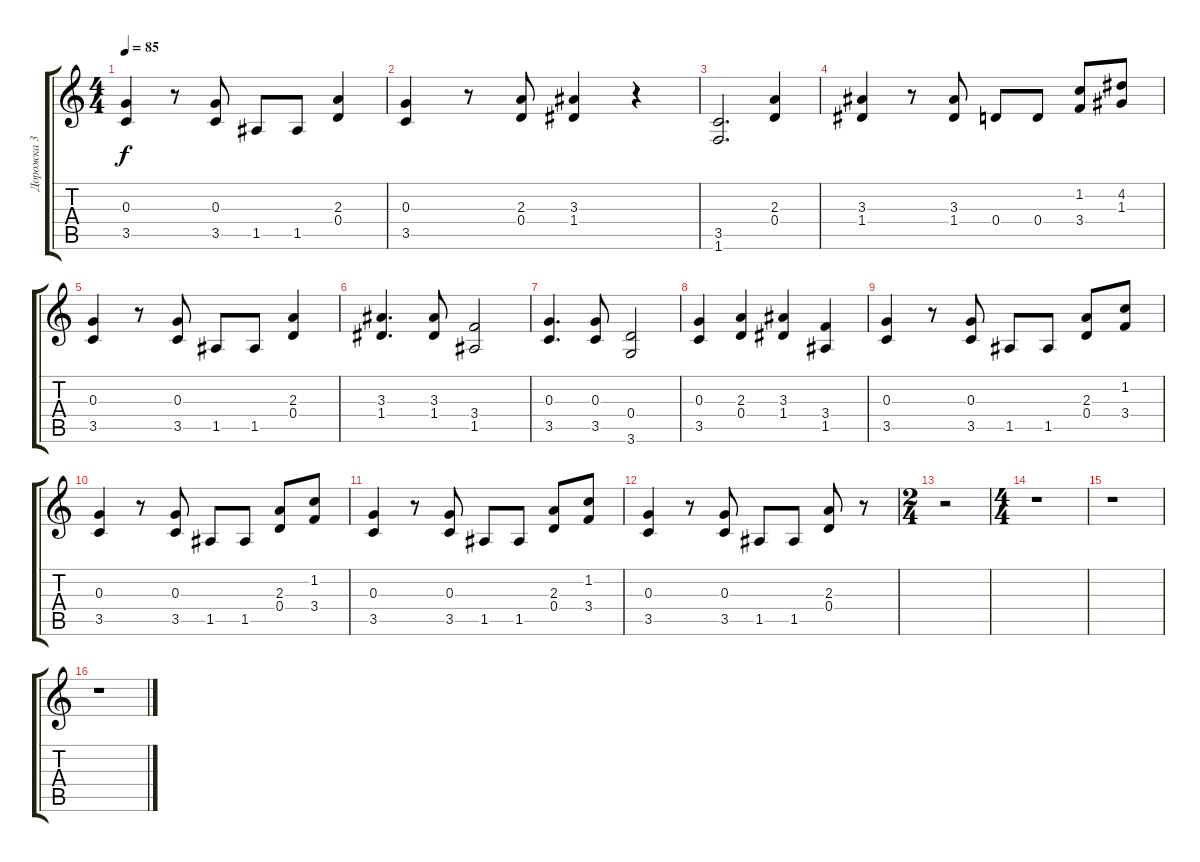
\track ("Дорожка 3" "Дорожка 3") {instrument distortionguitar}
\staff {score tabs}
\tuning (E4 B3 G3 D3 A2 E2) {hide}
\ts (4 4)
\tempo 85
\clef g2
\ks c
(0.3 3.5).4{dy f} r.8 (0.3 3.5).8 1.5.8 1.5.8 (2.3 0.4).4 |
(0.3 3.5).4 r.8 (2.3 0.4).8 (3.3 1.4).4 r.4 |
(3.5 1.6).2{d} (2.3 0.4).4 |
(3.3 1.4).4 r.8 (3.3 1.4).8 0.4.8 0.4.8 (1.2 3.4).8 (4.2 1.3).8 |
(0.3 3.5).4 r.8 (0.3 3.5).8 1.5.8 1.5.8 (2.3 0.4).4 |
(3.3 1.4).4{d} (3.3 1.4).8 (3.4 1.5).2 |
(0.3 3.5).4{d} (0.3 3.5).8 (0.4 3.6).2 |
(0.3 3.5).4 (2.3 0.4).4 (3.3 1.4).4 (3.4 1.5).4 |
(0.3 3.5).4 r.8 (0.3 3.5).8 1.5.8 1.5.8 (2.3 0.4).8 (1.2 3.4).8 |
(0.3 3.5).4 r.8 (0.3 3.5).8 1.5.8 1.5.8 (2.3 0.4).8 (1.2 3.4).8 |
(0.3 3.5).4 r.8 (0.3 3.5).8 1.5.8 1.5.8 (2.3 0.4).8 (1.2 3.4).8 |
(0.3 3.5).4 r.8 (0.3 3.5).8 1.5.8 1.5.8 (2.3 0.4).8 r.8 |
\ts (2 4)
r.2 |
\ts (4 4)
r.1 |
r.1 |
r.1
